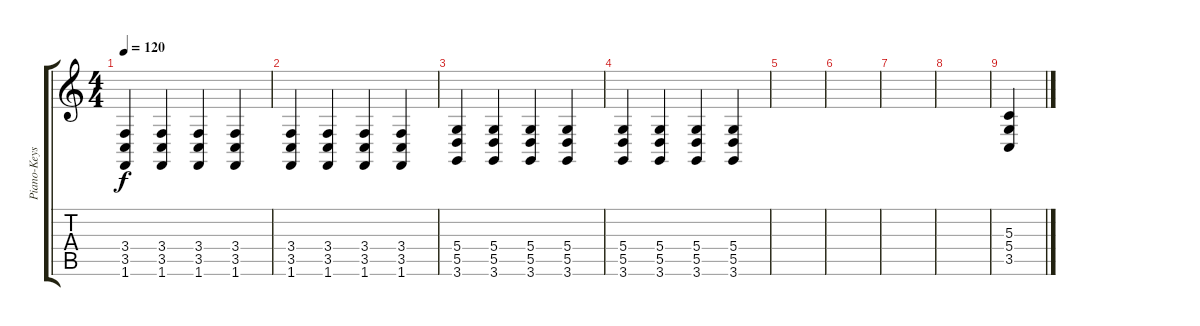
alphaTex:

\track ("Piano-Keys" "Piano-Keys") {instrument electricgrandpiano}
\staff {score tabs}
\tuning (E4 B3 G3 D3 A2 E2) {hide}
\ts (4 4)
\tempo 120
\clef g2
\ks c
(3.4 3.5 1.6).4{dy f} (3.4 3.5 1.6).4 (3.4 3.5 1.6).4 (3.4 3.5 1.6).4 |
(3.4 3.5 1.6).4 (3.4 3.5 1.6).4 (3.4 3.5 1.6).4 (3.4 3.5 1.6).4 |
(5.4 5.5 3.6).4 (5.4 5.5 3.6).4 (5.4 5.5 3.6).4 (5.4 5.5 3.6).4 |
(5.4 5.5 3.6).4 (5.4 5.5 3.6).4 (5.4 5.5 3.6).4 (5.4 5.5 3.6).4 |
|
|
|
|
(5.3 5.4 3.5).4
